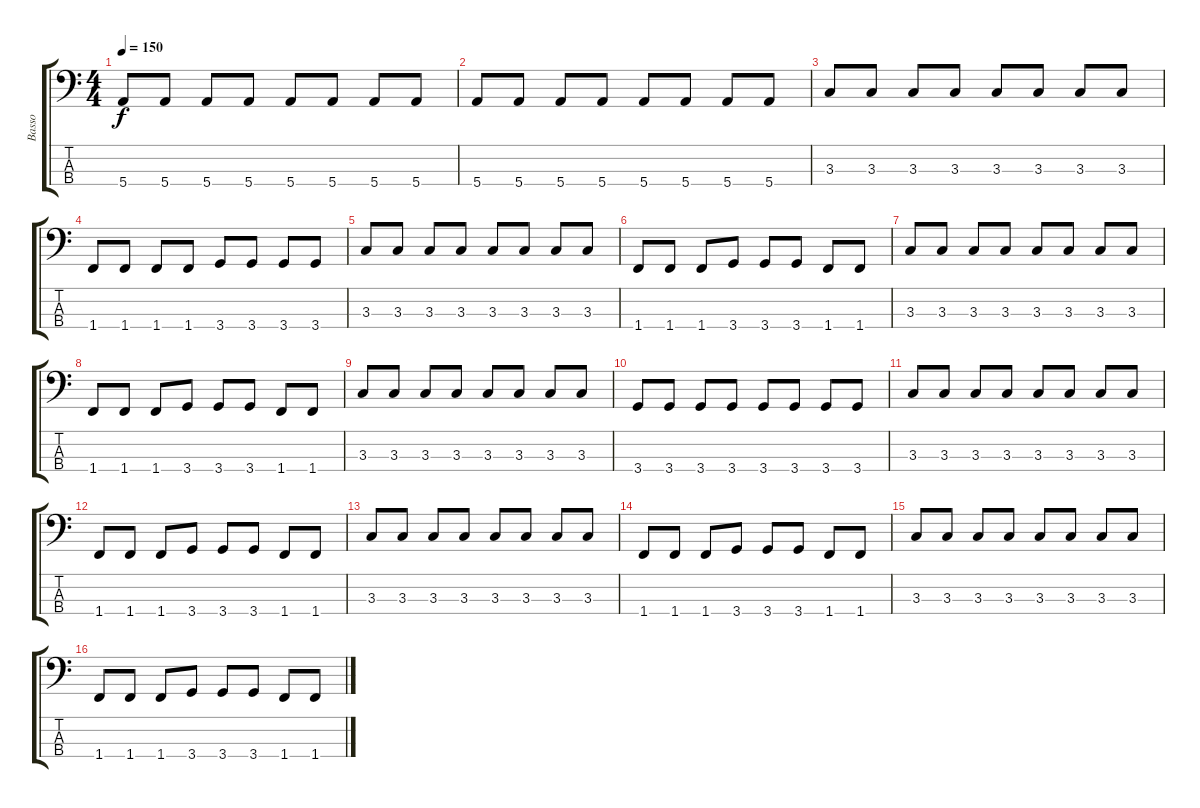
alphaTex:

\track ("Basso" "Basso") {instrument electricbasspick}
\staff {score tabs}
\tuning (G2 D2 A1 E1) {hide}
\ts (4 4)
\tempo 150
\clef f4
\ks c
5.4.8{dy f instrument electricbasspick} 5.4.8 5.4.8 5.4.8 5.4.8 5.4.8 5.4.8 5.4.8 |
5.4.8 5.4.8 5.4.8 5.4.8 5.4.8 5.4.8 5.4.8 5.4.8 |
3.3.8 3.3.8 3.3.8 3.3.8 3.3.8 3.3.8 3.3.8 3.3.8 |
1.4.8 1.4.8 1.4.8 1.4.8 3.4.8 3.4.8 3.4.8 3.4.8 |
3.3.8 3.3.8 3.3.8 3.3.8 3.3.8 3.3.8 3.3.8 3.3.8 |
1.4.8 1.4.8 1.4.8 3.4.8 3.4.8 3.4.8 1.4.8 1.4.8 |
3.3.8 3.3.8 3.3.8 3.3.8 3.3.8 3.3.8 3.3.8 3.3.8 |
1.4.8 1.4.8 1.4.8 3.4.8 3.4.8 3.4.8 1.4.8 1.4.8 |
3.3.8 3.3.8 3.3.8 3.3.8 3.3.8 3.3.8 3.3.8 3.3.8 |
3.4.8 3.4.8 3.4.8 3.4.8 3.4.8 3.4.8 3.4.8 3.4.8 |
3.3.8 3.3.8 3.3.8 3.3.8 3.3.8 3.3.8 3.3.8 3.3.8 |
1.4.8 1.4.8 1.4.8 3.4.8 3.4.8 3.4.8 1.4.8 1.4.8 |
3.3.8 3.3.8 3.3.8 3.3.8 3.3.8 3.3.8 3.3.8 3.3.8 |
1.4.8 1.4.8 1.4.8 3.4.8 3.4.8 3.4.8 1.4.8 1.4.8 |
3.3.8 3.3.8 3.3.8 3.3.8 3.3.8 3.3.8 3.3.8 3.3.8 |
1.4.8 1.4.8 1.4.8 3.4.8 3.4.8 3.4.8 1.4.8 1.4.8
